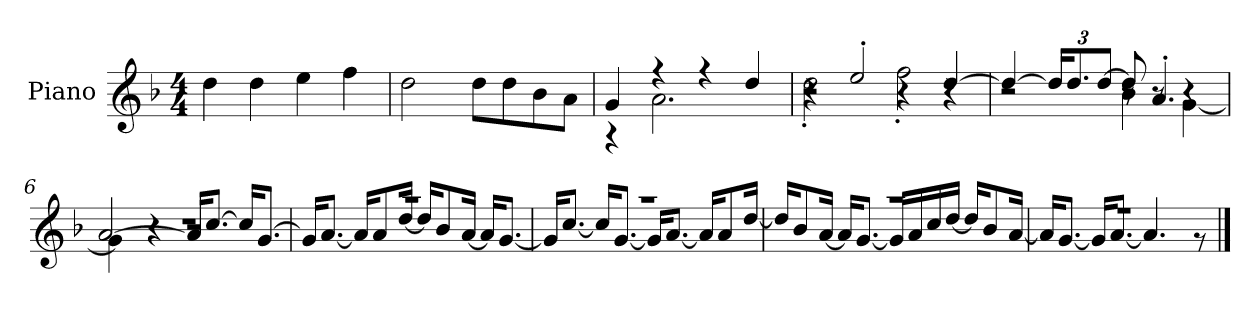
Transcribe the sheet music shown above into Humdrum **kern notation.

**kern
*part1
*staff1
*I"Piano
*I'P-no
*clefG2
*k[b-]
*M4/4
*MM90
=1
4dd\
4dd\
4ee\
4ff\
=2
2dd\
8dd\L
8dd\
8b-\
8a\J
=3
*^
4g/	4r
4r	2.a\
4r	.
4dd/	.
=4	=4
*	*^
4r	2dd'\	2r
2ee'/	.	.
.	2ff'\	4r
4r	.	[4dd/
=5	=5	=5
2r	2r	4dd/_
*	*	*Xbrackettup
.	.	24dd/KL]
.	.	12.dd/
.	.	[12dd/J
8r	4b-\	8dd/]
4.a'/	.	8r
.	[4g\	4r
=6	=6	=6
1r	4g\]	[2a/
.	4r	.
.	2r	16a/KL]
.	.	[8.cc/J
.	.	16cc/KL]
.	.	[8.g/J
*	*v	*v
!!LO:LB:g=z
=7	=7
1r	16g/KL]
.	[8.a/J
.	16a/KL]
.	8a/
.	[16dd/Jk
.	16dd/KL]
.	8b-/
.	[16a/Jk
.	16a/KL]
.	[8.g/J
=8	=8
1r	16g/KL]
.	[8.cc/J
.	16cc/KL]
.	[8.g/J
.	16g/KL]
.	[8.a/J
.	16a/KL]
.	8a/
.	[16dd/Jk
=9	=9
1r	16dd/KL]
.	8b-/
.	[16a/Jk
.	16a/KL]
.	[8.g/J
.	16g/LL]
.	16a/
.	16cc/
.	[16dd/JJ
.	16dd/KL]
.	8b-/
.	[16a/Jk
!!LO:LB:g=z	!!
=10	=10
1r	16a/KL]
.	[8.g/J
.	16g/KL]
.	[8.a/J
.	4.a/]
.	8r
*v	*v
==
*-
